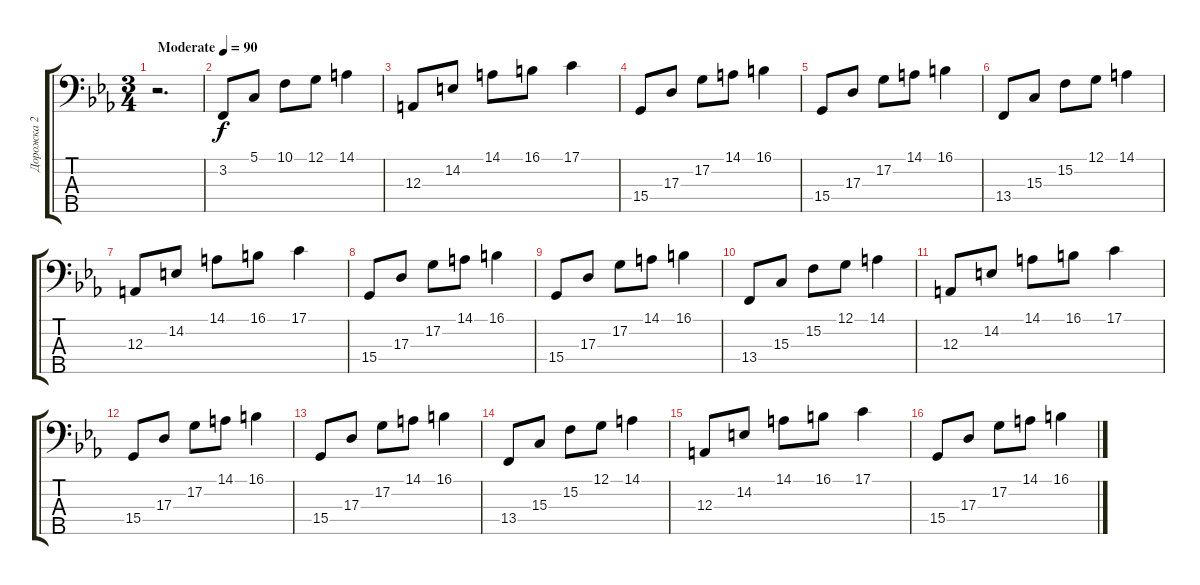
\track ("Дорожка 2" "Дорожка 2") {instrument acousticgrandpiano}
\staff {score tabs}
\tuning (G2 D2 A1 E1 B0) {hide}
\ts (3 4)
\tempo (90 "Moderate")
\clef f4
\ks eb
r.2{d dy f instrument acousticgrandpiano} |
\ks cminor
3.2.8 5.1.8 10.1.8 12.1.8 14.1.4 |
12.3.8 14.2.8 14.1.8 16.1.8 17.1.4 |
15.4.8 17.3.8 17.2.8 14.1.8 16.1.4 |
15.4.8 17.3.8 17.2.8 14.1.8 16.1.4 |
13.4.8 15.3.8 15.2.8 12.1.8 14.1.4 |
12.3.8 14.2.8 14.1.8 16.1.8 17.1.4 |
15.4.8 17.3.8 17.2.8 14.1.8 16.1.4 |
15.4.8 17.3.8 17.2.8 14.1.8 16.1.4 |
13.4.8 15.3.8 15.2.8 12.1.8 14.1.4 |
12.3.8 14.2.8 14.1.8 16.1.8 17.1.4 |
15.4.8 17.3.8 17.2.8 14.1.8 16.1.4 |
15.4.8 17.3.8 17.2.8 14.1.8 16.1.4 |
13.4.8 15.3.8 15.2.8 12.1.8 14.1.4 |
12.3.8 14.2.8 14.1.8 16.1.8 17.1.4 |
15.4.8 17.3.8 17.2.8 14.1.8 16.1.4
